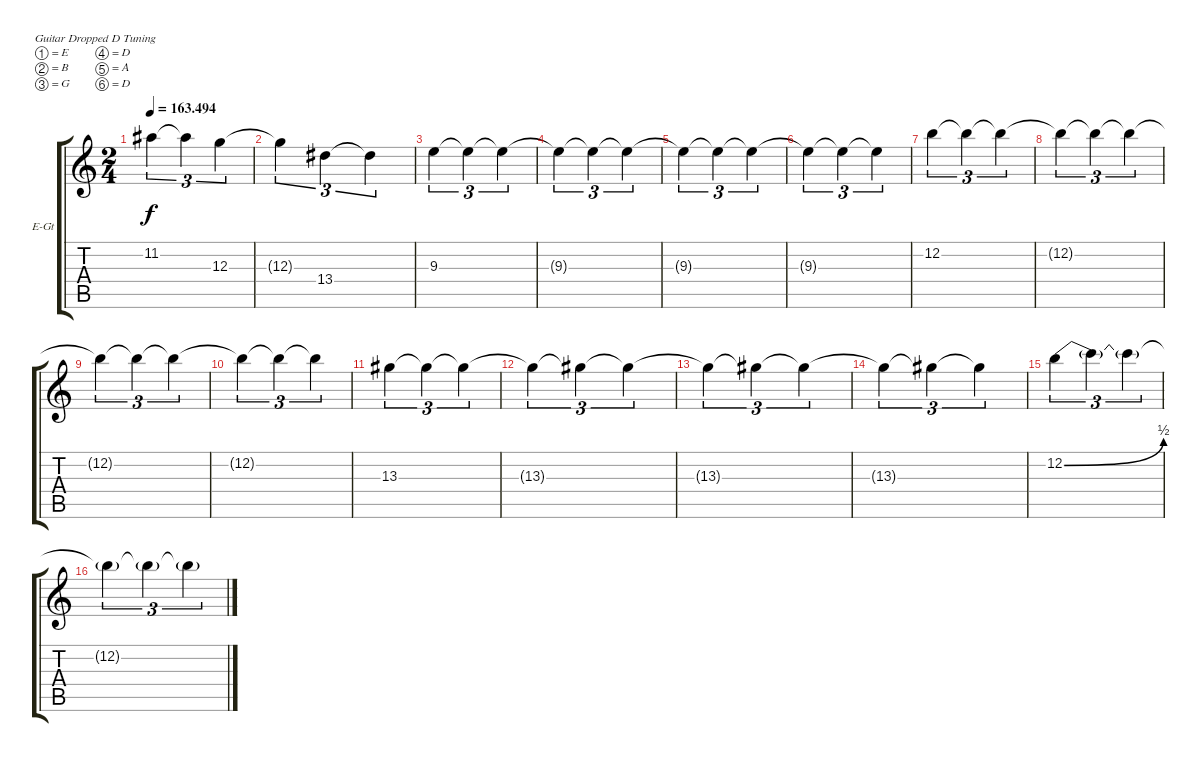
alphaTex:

\defaultSystemsLayout 4
\bracketExtendMode groupsimilarinstruments
\firstSystemTrackNameOrientation horizontal
\otherSystemsTrackNameOrientation horizontal
\track ("Lead Harmony 2" "E-Gt") {instrument distortionguitar}
\staff {score tabs}
\tuning (E4 B3 G3 D3 A2 D2)
\ts (2 4)
\tempo
163.494
\accidentals auto
\clef g2
\ottava regular
\simile none
\scale
0.333333
\ks c
11.2.4{tu (3 2) dy f} 11.2{t}.4{tu (3 2)} 12.3.4{tu (3 2)} |
\scale
0.333333 12.3{t}.4{tu (3 2)} 13.4.4{tu (3 2)} 13.4{t}.4{tu (3 2)} |
\scale
0.333333 9.3.4{tu (3 2)} 9.3{t}.4{tu (3 2)} 9.3{t}.4{tu (3 2)} |
\scale
0.333333 9.3{t}.4{tu (3 2)} 9.3{t}.4{tu (3 2)} 9.3{t}.4{tu (3 2)} |
\scale
0.333333 9.3{t}.4{tu (3 2)} 9.3{t}.4{tu (3 2)} 9.3{t}.4{tu (3 2)} |
\scale
0.333333 9.3{t}.4{tu (3 2)} 9.3{t}.4{tu (3 2)} 9.3{t}.4{tu (3 2)} |
\scale
0.333333 12.2.4{tu (3 2)} 12.2{t}.4{tu (3 2)} 12.2{t}.4{tu (3 2)} |
\scale
0.333333 12.2{t}.4{tu (3 2)} 12.2{t}.4{tu (3 2)} 12.2{t}.4{tu (3 2)} |
\scale
0.333333 12.2{t}.4{tu (3 2)} 12.2{t}.4{tu (3 2)} 12.2{t}.4{tu (3 2)} |
\scale
0.333333 12.2{t}.4{tu (3 2)} 12.2{t}.4{tu (3 2)} 12.2{t}.4{tu (3 2)} |
\scale
0.333333 13.3.4{tu (3 2)} 13.3{t}.4{tu (3 2)} 13.3{t}.4{tu (3 2)} |
\scale
0.333333 13.3{t}.4{tu (3 2)} 13.3{t}.4{tu (3 2)} 13.3{t}.4{tu (3 2)} |
\scale
0.333333 13.3{t}.4{tu (3 2)} 13.3{t}.4{tu (3 2)} 13.3{t}.4{tu (3 2)} |
\scale
0.333333 13.3{t}.4{tu (3 2)} 13.3{t}.4{tu (3 2)} 13.3{t}.4{tu (3 2)} |
\scale
0.333333 12.2{be (bend 0 0 15 2)}.4{tu (3 2)} 12.2{t}.4{tu (3 2)} 12.2{t}.4{tu (3 2)} |
\scale
0.333333 12.2{t}.4{tu (3 2)} 12.2{t}.4{tu (3 2)} 12.2{t}.4{tu (3 2)}
